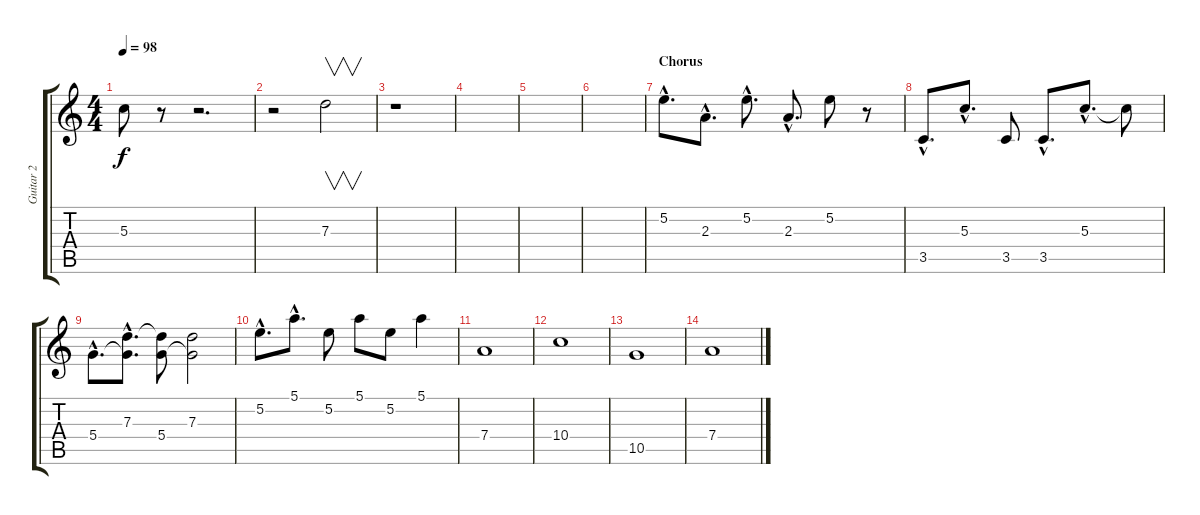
\track ("Guitar 2" "Guitar 2") {instrument overdrivenguitar}
\staff {score tabs}
\tuning (E4 B3 G3 D3 A2 E2) {hide}
\ts (4 4)
\tempo 98
\clef g2
\ks c
5.3{t}.8{dy f} r.8 r.2{d} |
r.2 7.3.2{v} |
r.1 |
|
|
|
\section ("" "Chorus")
5.2{hac}.8{d volume 7} 2.3{hac}.8{d} 5.2{hac}.8{d} 2.3{hac}.8{d} 5.2.8 r.8 |
3.5{hac}.8{d volume 7} 5.3{hac}.8{d} 3.5.8 3.5{hac}.8{d} 5.3{hac}.8{d} 5.3{t}.8 |
5.4{hac}.8{d volume 7} (7.3{hac} 5.4{hac t}).8{d} (7.3{t} 5.4).8 (7.3 5.4{t}).2 |
5.2{hac}.8{d volume 7} 5.1{hac}.8{d} 5.2.8 5.1.8 5.2.8 5.1.4 |
7.4.1{volume 7} |
10.4.1{volume 7} |
10.5.1{volume 7} |
7.4.1{volume 7}
